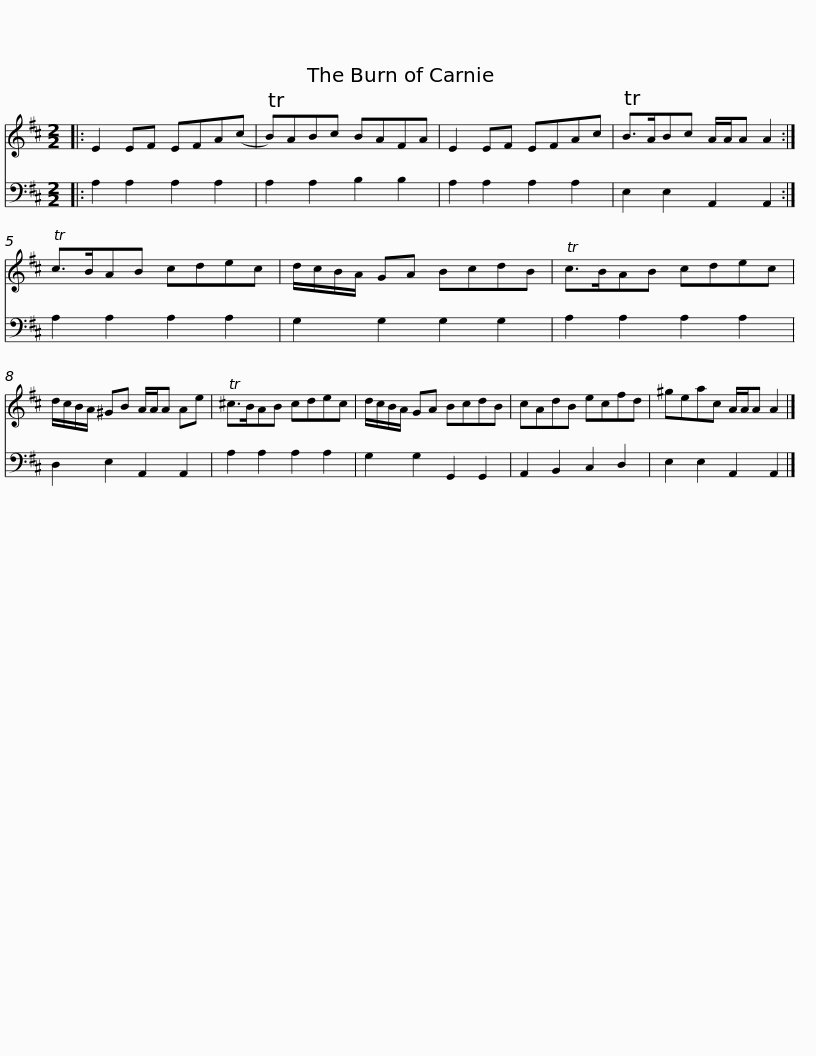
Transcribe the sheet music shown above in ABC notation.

X:1
%%score 1 2
L:1/8
M:2/2
I:linebreak $
K:D
V:1 treble
V:2 bass
V:1
|: E2 EF EFA(c | TB)ABc BAFA | E2 EF EFAc | TB>ABc A/A/A A2 :| Tc>BAB cdec |$ %5
 d/c/B/A/ GA BcdB | Tc>BAB cdec | d/c/B/A/ ^GB A/A/A Ae | T^c>BAB cdec |$ d/c/B/A/ GA BcdB | %10
 cAdB ecfd | ^geac A/A/A A2 |] %12
V:2
|: A,2 A,2 A,2 A,2 | A,2 A,2 B,2 B,2 | A,2 A,2 A,2 A,2 | E,2 E,2 A,,2 A,,2 :| A,2 A,2 A,2 A,2 |$ %5
 G,2 G,2 G,2 G,2 | A,2 A,2 A,2 A,2 | D,2 E,2 A,,2 A,,2 | A,2 A,2 A,2 A,2 |$ G,2 G,2 G,,2 G,,2 | %10
 A,,2 B,,2 C,2 D,2 | E,2 E,2 A,,2 A,,2 |] %12
